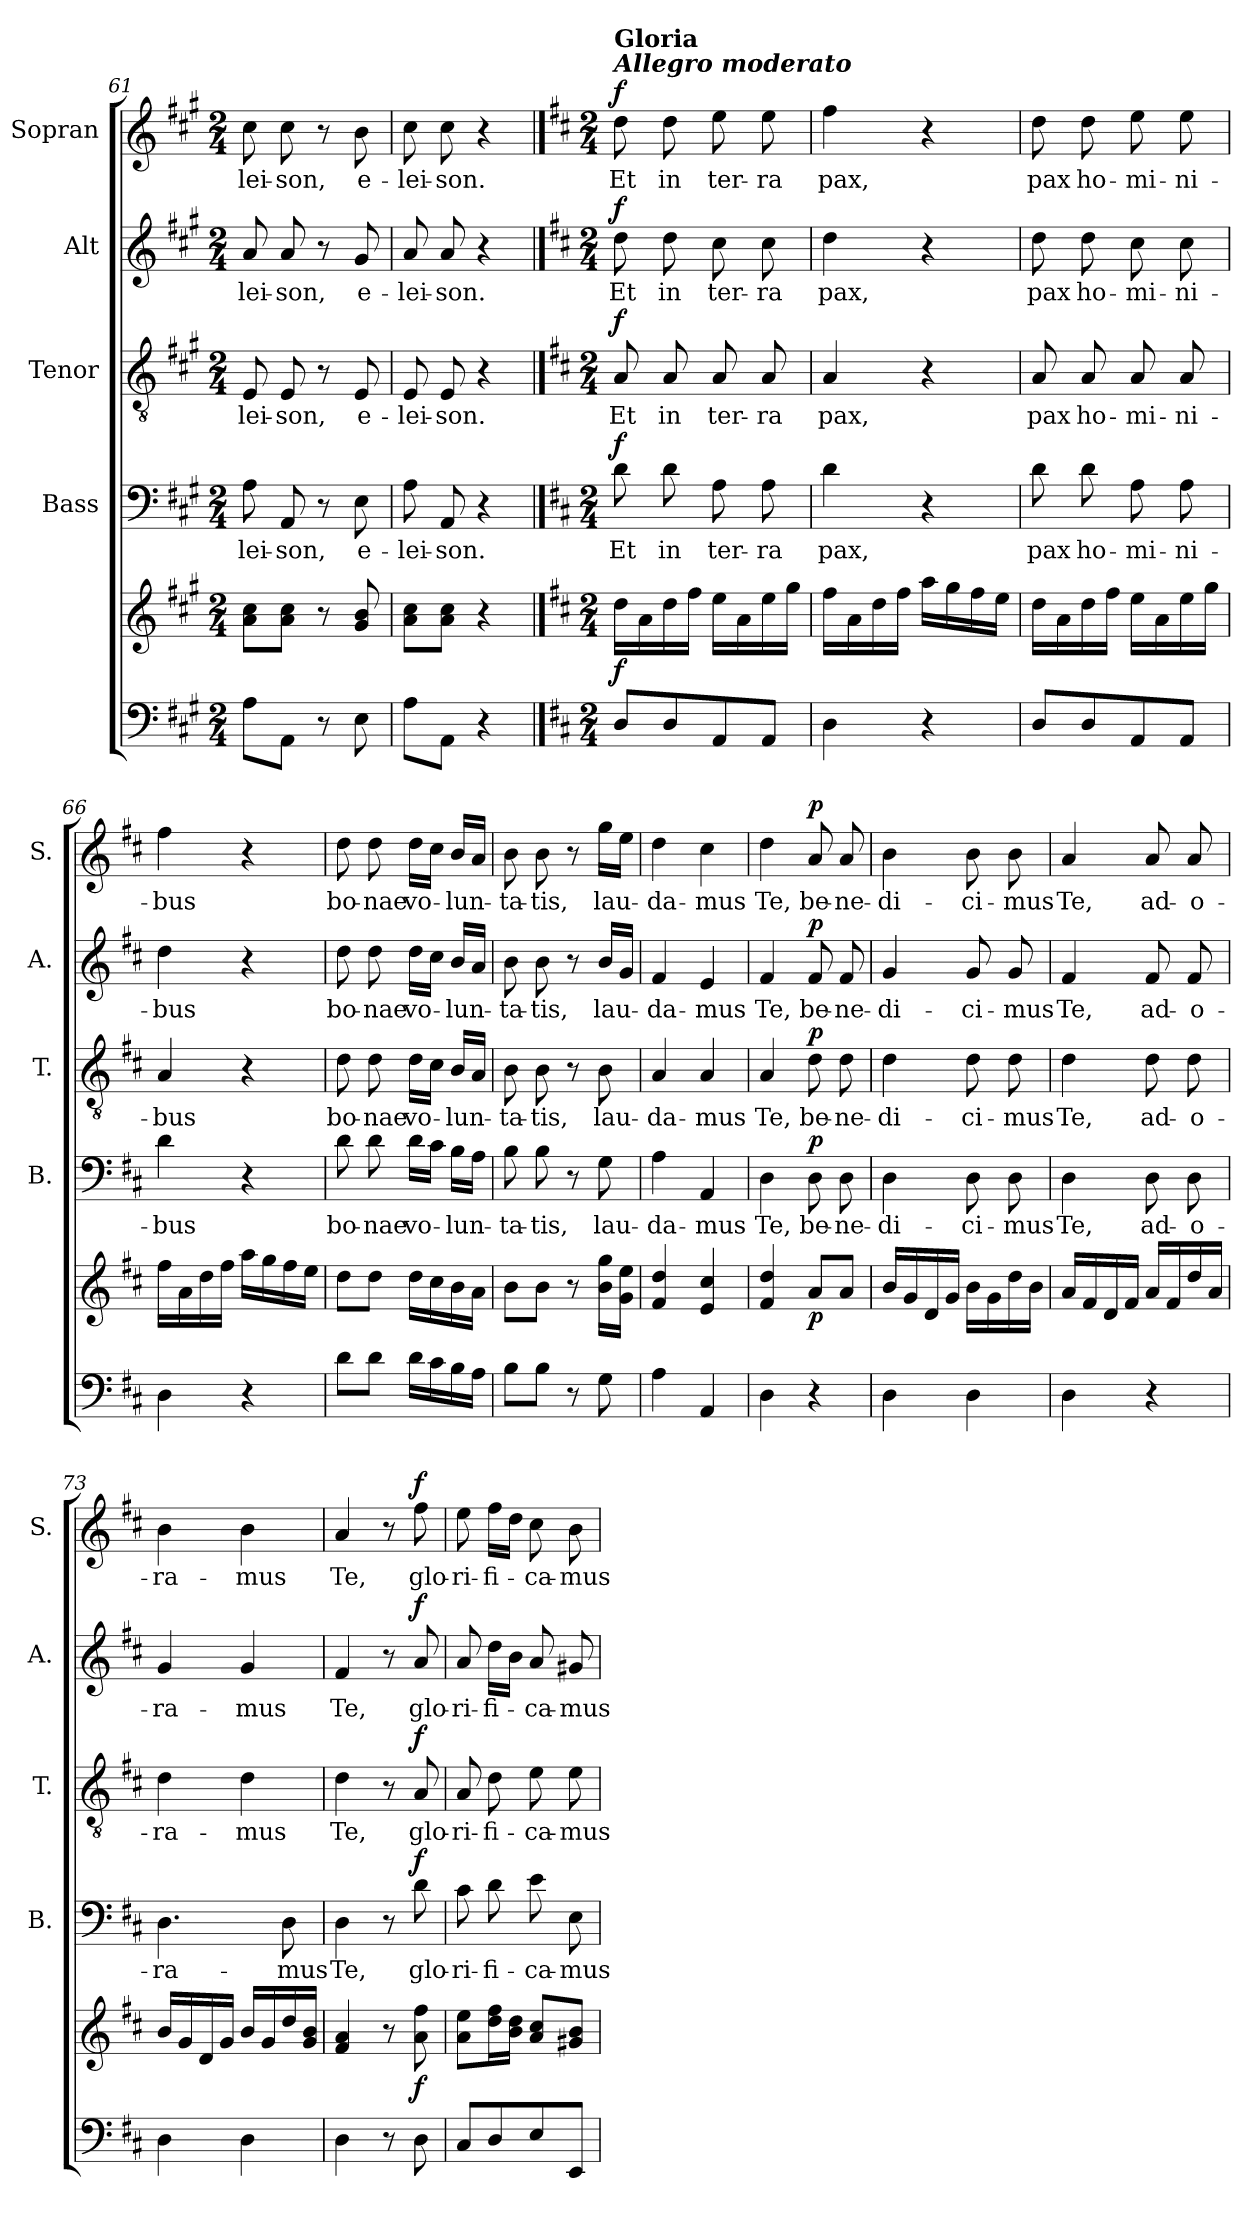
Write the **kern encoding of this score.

**kern	**kern	**dynam	**kern	**text	**dynam	**kern	**text	**dynam	**kern	**text	**dynam	**kern	**text	**dynam
*part5	*part5	*part5	*part4	*part4	*part4	*part3	*part3	*part3	*part2	*part2	*part2	*part1	*part1	*part1
*staff6	*staff5	*staff5/6	*staff4	*staff4	*staff4	*staff3	*staff3	*staff3	*staff2	*staff2	*staff2	*staff1	*staff1	*staff1
*	*	*	*I"Bass	*	*	*I"Tenor	*	*	*I"Alt	*	*	*I"Sopran	*	*
*	*	*	*I'B.	*	*	*I'T.	*	*	*I'A.	*	*	*I'S.	*	*
*clefF4	*clefG2	*	*clefF4	*	*	*clefGv2	*	*	*clefG2	*	*	*clefG2	*	*
*k[f#c#g#]	*k[f#c#g#]	*	*k[f#c#g#]	*	*	*k[f#c#g#]	*	*	*k[f#c#g#]	*	*	*k[f#c#g#]	*	*
*A:	*A:	*	*A:	*	*	*A:	*	*	*A:	*	*	*A:	*	*
*M2/4	*M2/4	*	*M2/4	*	*	*M2/4	*	*	*M2/4	*	*	*M2/4	*	*
=61	=61	=61	=61	=61	=61	=61	=61	=61	=61	=61	=61	=61	=61	=61
!	!	!	!	!LO:LY:b	!	!	!LO:LY:b	!	!	!LO:LY:b	!	!	!LO:LY:b	!
8A\L	8a\ 8cc#\L	.	8A\	-lei-	.	8E/	-lei-	.	8a/	-lei-	.	8cc#\	-lei-	.
!	!	!	!	!LO:LY:b	!	!	!LO:LY:b	!	!	!LO:LY:b	!	!	!LO:LY:b	!
8AA\J	8a\ 8cc#\J	.	8AA/	-son,	.	8E/	-son,	.	8a/	-son,	.	8cc#\	-son,	.
8r	8r	.	8r	.	.	8r	.	.	8r	.	.	8r	.	.
!	!	!	!	!LO:LY:b	!	!	!LO:LY:b	!	!	!LO:LY:b	!	!	!LO:LY:b	!
8E\	8g#/ 8b/	.	8E\	e-	.	8E/	e-	.	8g#/	e-	.	8b\	e-	.
=62	=62	=62	=62	=62	=62	=62	=62	=62	=62	=62	=62	=62	=62	=62
!	!	!	!	!LO:LY:b	!	!	!LO:LY:b	!	!	!LO:LY:b	!	!	!LO:LY:b	!
8A\L	8a\ 8cc#\L	.	8A\	-lei-	.	8E/	-lei-	.	8a/	-lei-	.	8cc#\	-lei-	.
!	!	!	!	!LO:LY:b	!	!	!LO:LY:b	!	!	!LO:LY:b	!	!	!LO:LY:b	!
8AA\J	8a\ 8cc#\J	.	8AA/	-son.	.	8E/	-son.	.	8a/	-son.	.	8cc#\	-son.	.
4r	4r	.	4r	.	.	4r	.	.	4r	.	.	4r	.	.
!!LO:LB:g=z
==63	==63	==63	==63	==63	==63	==63	==63	==63	==63	==63	==63	==63	==63	==63
*k[f#c#]	*k[f#c#]	*	*k[f#c#]	*	*	*k[f#c#]	*	*	*k[f#c#]	*	*	*k[f#c#]	*	*
*D:	*D:	*	*D:	*	*	*D:	*	*	*D:	*	*	*D:	*	*
*M2/4	*M2/4	*	*M2/4	*	*	*M2/4	*	*	*M2/4	*	*	*M2/4	*	*
!	!	!	!	!	!	!	!	!	!	!	!	!LO:TX:a:Bi:t=Allegro moderato	!	!
!	!	!	!	!	!	!	!	!	!	!	!	!LO:TX:a:B:t=Gloria	!	!
!	!	!LO:DY:b	!	!LO:LY:b	!LO:DY:a	!	!LO:LY:b	!LO:DY:a	!	!LO:LY:b	!LO:DY:a	!	!LO:LY:b	!LO:DY:a
8D/L	16dd\LL	f	8d\	Et	f	8A/	Et	f	8dd\	Et	f	8dd\	Et	f
.	16a\	.	.	.	.	.	.	.	.	.	.	.	.	.
!	!	!	!	!LO:LY:b	!	!	!LO:LY:b	!	!	!LO:LY:b	!	!	!LO:LY:b	!
8D/	16dd\	.	8d\	in	.	8A/	in	.	8dd\	in	.	8dd\	in	.
.	16ff#\JJ	.	.	.	.	.	.	.	.	.	.	.	.	.
!	!	!	!	!LO:LY:b	!	!	!LO:LY:b	!	!	!LO:LY:b	!	!	!LO:LY:b	!
8AA/	16ee\LL	.	8A\	ter-	.	8A/	ter-	.	8cc#\	ter-	.	8ee\	ter-	.
.	16a\	.	.	.	.	.	.	.	.	.	.	.	.	.
!	!	!	!	!LO:LY:b	!	!	!LO:LY:b	!	!	!LO:LY:b	!	!	!LO:LY:b	!
8AA/J	16ee\	.	8A\	-ra	.	8A/	-ra	.	8cc#\	-ra	.	8ee\	-ra	.
.	16gg\JJ	.	.	.	.	.	.	.	.	.	.	.	.	.
=64	=64	=64	=64	=64	=64	=64	=64	=64	=64	=64	=64	=64	=64	=64
!	!	!	!	!LO:LY:b	!	!	!LO:LY:b	!	!	!LO:LY:b	!	!	!LO:LY:b	!
4D\	16ff#\LL	.	4d\	pax,	.	4A/	pax,	.	4dd\	pax,	.	4ff#\	pax,	.
.	16a\	.	.	.	.	.	.	.	.	.	.	.	.	.
.	16dd\	.	.	.	.	.	.	.	.	.	.	.	.	.
.	16ff#\JJ	.	.	.	.	.	.	.	.	.	.	.	.	.
4r	16aa\LL	.	4r	.	.	4r	.	.	4r	.	.	4r	.	.
.	16gg\	.	.	.	.	.	.	.	.	.	.	.	.	.
.	16ff#\	.	.	.	.	.	.	.	.	.	.	.	.	.
.	16ee\JJ	.	.	.	.	.	.	.	.	.	.	.	.	.
=65	=65	=65	=65	=65	=65	=65	=65	=65	=65	=65	=65	=65	=65	=65
!	!	!	!	!LO:LY:b	!	!	!LO:LY:b	!	!	!LO:LY:b	!	!	!LO:LY:b	!
8D/L	16dd\LL	.	8d\	pax	.	8A/	pax	.	8dd\	pax	.	8dd\	pax	.
.	16a\	.	.	.	.	.	.	.	.	.	.	.	.	.
!	!	!	!	!LO:LY:b	!	!	!LO:LY:b	!	!	!LO:LY:b	!	!	!LO:LY:b	!
8D/	16dd\	.	8d\	ho-	.	8A/	ho-	.	8dd\	ho-	.	8dd\	ho-	.
.	16ff#\JJ	.	.	.	.	.	.	.	.	.	.	.	.	.
!	!	!	!	!LO:LY:b	!	!	!LO:LY:b	!	!	!LO:LY:b	!	!	!LO:LY:b	!
8AA/	16ee\LL	.	8A\	-mi-	.	8A/	-mi-	.	8cc#\	-mi-	.	8ee\	-mi-	.
.	16a\	.	.	.	.	.	.	.	.	.	.	.	.	.
!	!	!	!	!LO:LY:b	!	!	!LO:LY:b	!	!	!LO:LY:b	!	!	!LO:LY:b	!
8AA/J	16ee\	.	8A\	-ni-	.	8A/	-ni-	.	8cc#\	-ni-	.	8ee\	-ni-	.
.	16gg\JJ	.	.	.	.	.	.	.	.	.	.	.	.	.
=66	=66	=66	=66	=66	=66	=66	=66	=66	=66	=66	=66	=66	=66	=66
!	!	!	!	!LO:LY:b	!	!	!LO:LY:b	!	!	!LO:LY:b	!	!	!LO:LY:b	!
4D\	16ff#\LL	.	4d\	-bus	.	4A/	-bus	.	4dd\	-bus	.	4ff#\	-bus	.
.	16a\	.	.	.	.	.	.	.	.	.	.	.	.	.
.	16dd\	.	.	.	.	.	.	.	.	.	.	.	.	.
.	16ff#\JJ	.	.	.	.	.	.	.	.	.	.	.	.	.
4r	16aa\LL	.	4r	.	.	4r	.	.	4r	.	.	4r	.	.
.	16gg\	.	.	.	.	.	.	.	.	.	.	.	.	.
.	16ff#\	.	.	.	.	.	.	.	.	.	.	.	.	.
.	16ee\JJ	.	.	.	.	.	.	.	.	.	.	.	.	.
=67	=67	=67	=67	=67	=67	=67	=67	=67	=67	=67	=67	=67	=67	=67
!	!	!	!	!LO:LY:b	!	!	!LO:LY:b	!	!	!LO:LY:b	!	!	!LO:LY:b	!
8d\L	8dd\L	.	8d\	bo-	.	8d\	bo-	.	8dd\	bo-	.	8dd\	bo-	.
!	!	!	!	!LO:LY:b	!	!	!LO:LY:b	!	!	!LO:LY:b	!	!	!LO:LY:b	!
8d\J	8dd\J	.	8d\	-nae	.	8d\	-nae	.	8dd\	-nae	.	8dd\	-nae	.
!	!	!	!	!LO:LY:b	!	!	!LO:LY:b	!	!	!LO:LY:b	!	!	!LO:LY:b	!
16d\LL	16dd\LL	.	16d\LL	vo-	.	16d\LL	vo-	.	16dd\LL	vo-	.	16dd\LL	vo-	.
16c#\	16cc#\	.	16c#\JJ	.	.	16c#\JJ	.	.	16cc#\JJ	.	.	16cc#\JJ	.	.
!	!	!	!	!LO:LY:b	!	!	!LO:LY:b	!	!	!LO:LY:b	!	!	!LO:LY:b	!
16B\	16b\	.	16B\LL	-lun-	.	16B/LL	-lun-	.	16b/LL	-lun-	.	16b/LL	-lun-	.
16A\JJ	16a\JJ	.	16A\JJ	.	.	16A/JJ	.	.	16a/JJ	.	.	16a/JJ	.	.
=68	=68	=68	=68	=68	=68	=68	=68	=68	=68	=68	=68	=68	=68	=68
!	!	!	!	!LO:LY:b	!	!	!LO:LY:b	!	!	!LO:LY:b	!	!	!LO:LY:b	!
8B\L	8b\L	.	8B\	-ta-	.	8B\	-ta-	.	8b\	-ta-	.	8b\	-ta-	.
!	!	!	!	!LO:LY:b	!	!	!LO:LY:b	!	!	!LO:LY:b	!	!	!LO:LY:b	!
8B\J	8b\J	.	8B\	-tis,	.	8B\	-tis,	.	8b\	-tis,	.	8b\	-tis,	.
8r	8r	.	8r	.	.	8r	.	.	8r	.	.	8r	.	.
!	!	!	!	!LO:LY:b	!	!	!LO:LY:b	!	!	!LO:LY:b	!	!	!LO:LY:b	!
8G\	16b\ 16gg\LL	.	8G\	lau-	.	8B\	lau-	.	16b/LL	lau-	.	16gg\LL	lau-	.
.	16g\ 16ee\JJ	.	.	.	.	.	.	.	16g/JJ	.	.	16ee\JJ	.	.
!!LO:PB:g=z
=69	=69	=69	=69	=69	=69	=69	=69	=69	=69	=69	=69	=69	=69	=69
!	!	!	!	!LO:LY:b	!	!	!LO:LY:b	!	!	!LO:LY:b	!	!	!LO:LY:b	!
4A\	4f#/ 4dd/	.	4A\	-da-	.	4A/	-da-	.	4f#/	-da-	.	4dd\	-da-	.
!	!	!	!	!LO:LY:b	!	!	!LO:LY:b	!	!	!LO:LY:b	!	!	!LO:LY:b	!
4AA/	4e/ 4cc#/	.	4AA/	-mus	.	4A/	-mus	.	4e/	-mus	.	4cc#\	-mus	.
=70	=70	=70	=70	=70	=70	=70	=70	=70	=70	=70	=70	=70	=70	=70
!	!	!	!	!LO:LY:b	!	!	!LO:LY:b	!	!	!LO:LY:b	!	!	!LO:LY:b	!
4D\	4f#/ 4dd/	.	4D\	Te,	.	4A/	Te,	.	4f#/	Te,	.	4dd\	Te,	.
!	!	!LO:DY:b	!	!LO:LY:b	!LO:DY:a	!	!LO:LY:b	!LO:DY:a	!	!LO:LY:b	!LO:DY:a	!	!LO:LY:b	!LO:DY:a
4r	8a/L	p	8D\	be-	p	8d\	be-	p	8f#/	be-	p	8a/	be-	p
!	!	!	!	!LO:LY:b	!	!	!LO:LY:b	!	!	!LO:LY:b	!	!	!LO:LY:b	!
.	8a/J	.	8D\	-ne-	.	8d\	-ne-	.	8f#/	-ne-	.	8a/	-ne-	.
=71	=71	=71	=71	=71	=71	=71	=71	=71	=71	=71	=71	=71	=71	=71
!	!	!	!	!LO:LY:b	!	!	!LO:LY:b	!	!	!LO:LY:b	!	!	!LO:LY:b	!
4D\	16b/LL	.	4D\	-di-	.	4d\	-di-	.	4g/	-di-	.	4b\	-di-	.
.	16g/	.	.	.	.	.	.	.	.	.	.	.	.	.
.	16d/	.	.	.	.	.	.	.	.	.	.	.	.	.
.	16g/JJ	.	.	.	.	.	.	.	.	.	.	.	.	.
!	!	!	!	!LO:LY:b	!	!	!LO:LY:b	!	!	!LO:LY:b	!	!	!LO:LY:b	!
4D\	16b\LL	.	8D\	-ci-	.	8d\	-ci-	.	8g/	-ci-	.	8b\	-ci-	.
.	16g\	.	.	.	.	.	.	.	.	.	.	.	.	.
!	!	!	!	!LO:LY:b	!	!	!LO:LY:b	!	!	!LO:LY:b	!	!	!LO:LY:b	!
.	16dd\	.	8D\	-mus	.	8d\	-mus	.	8g/	-mus	.	8b\	-mus	.
.	16b\JJ	.	.	.	.	.	.	.	.	.	.	.	.	.
=72	=72	=72	=72	=72	=72	=72	=72	=72	=72	=72	=72	=72	=72	=72
!	!	!	!	!LO:LY:b	!	!	!LO:LY:b	!	!	!LO:LY:b	!	!	!LO:LY:b	!
4D\	16a/LL	.	4D\	Te,	.	4d\	Te,	.	4f#/	Te,	.	4a/	Te,	.
.	16f#/	.	.	.	.	.	.	.	.	.	.	.	.	.
.	16d/	.	.	.	.	.	.	.	.	.	.	.	.	.
.	16f#/JJ	.	.	.	.	.	.	.	.	.	.	.	.	.
!	!	!	!	!LO:LY:b	!	!	!LO:LY:b	!	!	!LO:LY:b	!	!	!LO:LY:b	!
4r	16a/LL	.	8D\	ad-	.	8d\	ad-	.	8f#/	ad-	.	8a/	ad-	.
.	16f#/	.	.	.	.	.	.	.	.	.	.	.	.	.
!	!	!	!	!LO:LY:b	!	!	!LO:LY:b	!	!	!LO:LY:b	!	!	!LO:LY:b	!
.	16dd/	.	8D\	-o-	.	8d\	-o-	.	8f#/	-o-	.	8a/	-o-	.
.	16a/JJ	.	.	.	.	.	.	.	.	.	.	.	.	.
=73	=73	=73	=73	=73	=73	=73	=73	=73	=73	=73	=73	=73	=73	=73
!	!	!	!	!LO:LY:b	!	!	!LO:LY:b	!	!	!LO:LY:b	!	!	!LO:LY:b	!
4D\	16b/LL	.	4.D\	-ra-	.	4d\	-ra-	.	4g/	-ra-	.	4b\	-ra-	.
.	16g/	.	.	.	.	.	.	.	.	.	.	.	.	.
.	16d/	.	.	.	.	.	.	.	.	.	.	.	.	.
.	16g/JJ	.	.	.	.	.	.	.	.	.	.	.	.	.
!	!	!	!	!	!	!	!LO:LY:b	!	!	!LO:LY:b	!	!	!LO:LY:b	!
4D\	16b/LL	.	.	.	.	4d\	-mus	.	4g/	-mus	.	4b\	-mus	.
.	16g/	.	.	.	.	.	.	.	.	.	.	.	.	.
!	!	!	!	!LO:LY:b	!	!	!	!	!	!	!	!	!	!
.	16dd/	.	8D\	-mus	.	.	.	.	.	.	.	.	.	.
.	16g/ 16b/JJ	.	.	.	.	.	.	.	.	.	.	.	.	.
=74	=74	=74	=74	=74	=74	=74	=74	=74	=74	=74	=74	=74	=74	=74
!	!	!	!	!LO:LY:b	!	!	!LO:LY:b	!	!	!LO:LY:b	!	!	!LO:LY:b	!
4D\	4f#/ 4a/	.	4D\	Te,	.	4d\	Te,	.	4f#/	Te,	.	4a/	Te,	.
8r	8r	.	8r	.	.	8r	.	.	8r	.	.	8r	.	.
!	!	!LO:DY:b	!	!LO:LY:b	!LO:DY:a	!	!LO:LY:b	!LO:DY:a	!	!LO:LY:b	!LO:DY:a	!	!LO:LY:b	!LO:DY:a
8D\	8a\ 8ff#\	f	8d\	glo-	f	8A/	glo-	f	8a/	glo-	f	8ff#\	glo-	f
=75	=75	=75	=75	=75	=75	=75	=75	=75	=75	=75	=75	=75	=75	=75
!	!	!	!	!LO:LY:b	!	!	!LO:LY:b	!	!	!LO:LY:b	!	!	!LO:LY:b	!
8C#/L	8a\ 8ee\L	.	8c#\	-ri-	.	8A/	-ri-	.	8a/	-ri-	.	8ee\	-ri-	.
!	!	!	!	!LO:LY:b	!	!	!LO:LY:b	!	!	!LO:LY:b	!	!	!LO:LY:b	!
8D/	16dd\ 16ff#\L	.	8d\	-fi-	.	8d\	-fi-	.	16dd\LL	-fi-	.	16ff#\LL	-fi-	.
.	16b\ 16dd\JJ	.	.	.	.	.	.	.	16b\JJ	.	.	16dd\JJ	.	.
!	!	!	!	!LO:LY:b	!	!	!LO:LY:b	!	!	!LO:LY:b	!	!	!LO:LY:b	!
8E/	8a/ 8cc#/L	.	8e\	-ca-	.	8e\	-ca-	.	8a/	-ca-	.	8cc#\	-ca-	.
!	!	!	!	!LO:LY:b	!	!	!LO:LY:b	!	!	!LO:LY:b	!	!	!LO:LY:b	!
8EE/J	8g#X/ 8b/J	.	8E\	-mus	.	8e\	-mus	.	8g#X/	-mus	.	8b\	-mus	.
=	=	=	=	=	=	=	=	=	=	=	=	=	=	=
*-	*-	*-	*-	*-	*-	*-	*-	*-	*-	*-	*-	*-	*-	*-
